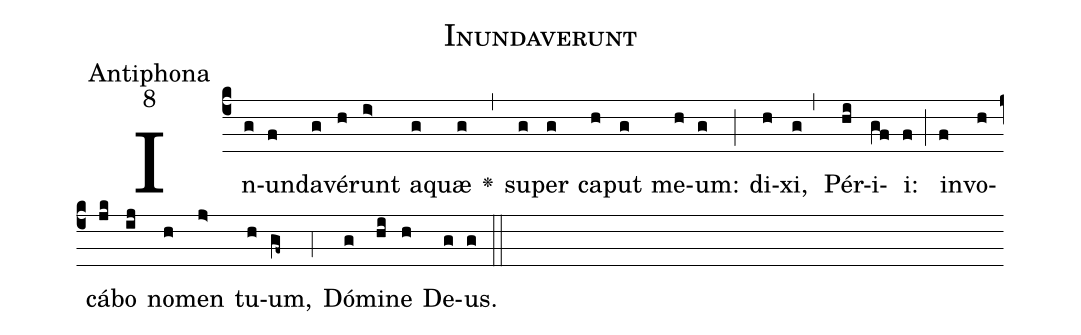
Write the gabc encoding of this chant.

name:Inundaverunt;
office-part:Antiphona;
mode:8;
%%
(c4) In(g)un(f)da(g)vé(h)runt(i>) a(g)quæ(g) <v>\greheightstar</v>(,) su(g)per(g) ca(h)put(g) me(h)um:(g) (;) di(h)xi,(g,) Pér(hi)i(gf)i:(f) (;) in(f)vo(h)cá(jk)bo(ij) no(h)men(j>) tu(h)um,(gf~) (;4) Dó(g)mi(hi)ne(h) De(g)us.(g) (::)
